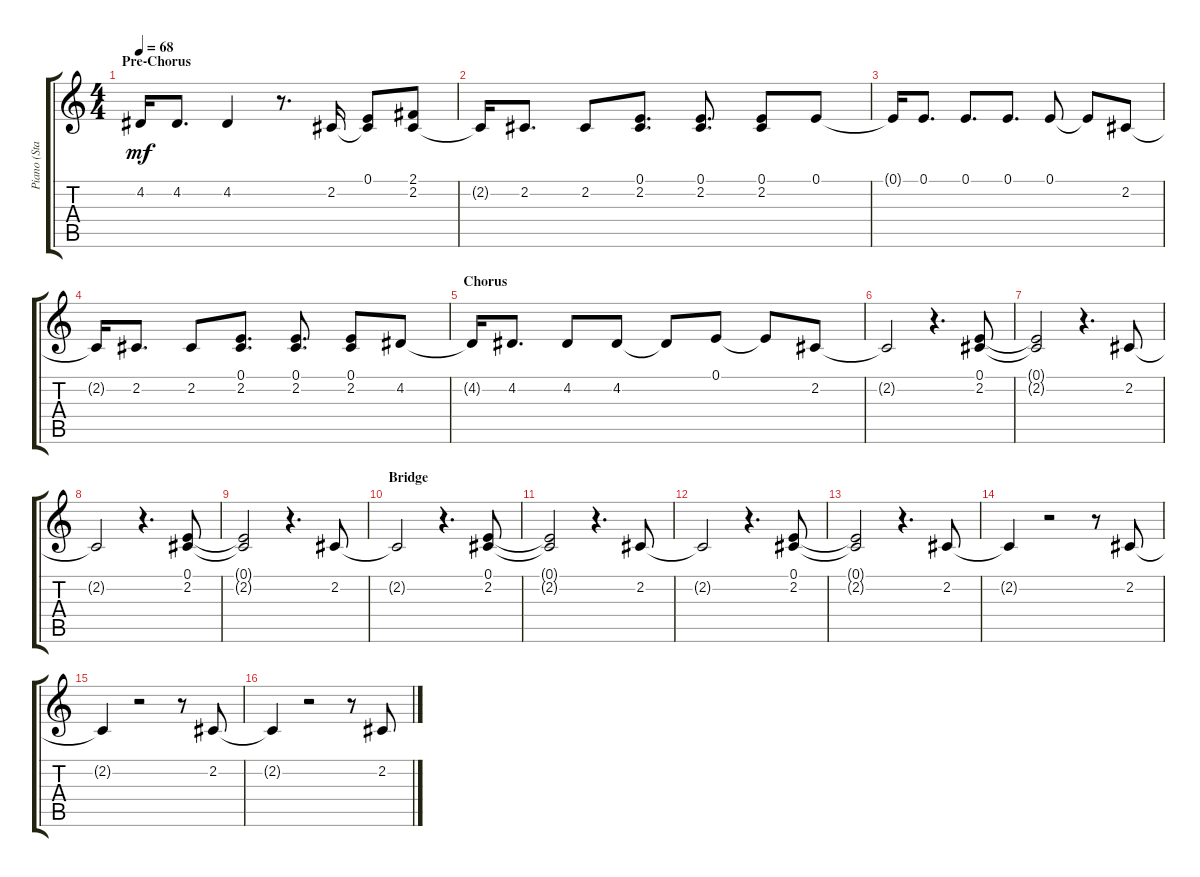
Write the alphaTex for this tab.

\track ("Piano (Staff 1)" "Piano (Sta") {instrument acousticgrandpiano}
\staff {score tabs}
\tuning (E4 B3 G3 D3 A2 E2) {hide}
\ts (4 4)
\section ("" "Pre-Chorus")
\tempo 68
\clef g2
\ks aminor
4.2{t}.16{dy mf} 4.2.8{d} 4.2.4 r.8{d} 2.2.16 (0.1 2.2{t}).8 (2.1 2.2).8 |
2.2{t}.16 2.2.8{d} 2.2.8 (0.1 2.2).8{d} (0.1 2.2).8{d} (0.1 2.2).8 0.1.8 |
0.1{t}.16 0.1.8{d} 0.1.8{d} 0.1.8{d} 0.1.8 0.1{t}.8 2.2.8 |
2.2{t}.16 2.2.8{d} 2.2.8 (0.1 2.2).8{d} (0.1 2.2).8{d} (0.1 2.2).8 4.2.8 |
\section ("" "Chorus")
4.2{t}.16 4.2.8{d} 4.2.8 4.2.8 4.2{t}.8 0.1.8 0.1{t}.8 2.2.8 |
2.2{t}.2 r.4{d} (0.1 2.2).8 |
(0.1{t} 2.2{t}).2 r.4{d} 2.2.8 |
2.2{t}.2 r.4{d} (0.1 2.2).8 |
(0.1{t} 2.2{t}).2 r.4{d} 2.2.8 |
\section ("" "Bridge")
2.2{t}.2 r.4{d} (0.1 2.2).8 |
(0.1{t} 2.2{t}).2 r.4{d} 2.2.8 |
2.2{t}.2 r.4{d} (0.1 2.2).8 |
(0.1{t} 2.2{t}).2 r.4{d} 2.2.8 |
2.2{t}.4 r.2 r.8 2.2.8 |
2.2{t}.4 r.2 r.8 2.2.8 |
2.2{t}.4 r.2 r.8 2.2.8
